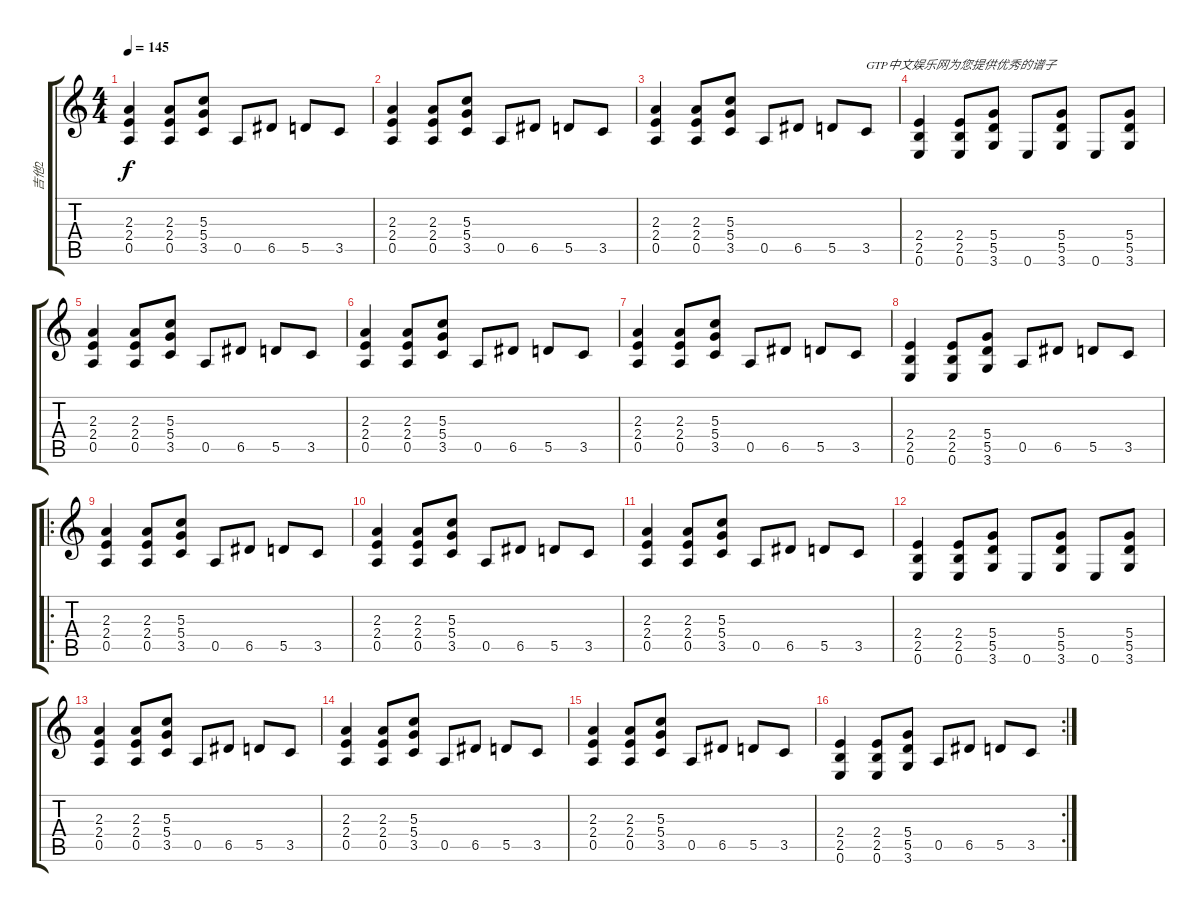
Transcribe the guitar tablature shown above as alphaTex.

\track ("吉他2" "吉他2") {instrument distortionguitar}
\staff {score tabs}
\tuning (E4 B3 G3 D3 A2 E2) {hide}
\ts (4 4)
\tempo 145
\clef g2
\ks c
(2.3 2.4 0.5).4{dy f instrument distortionguitar} (2.3 2.4 0.5).8 (5.3 5.4 3.5).8 0.5.8 6.5.8 5.5.8 3.5.8 |
(2.3 2.4 0.5).4 (2.3 2.4 0.5).8 (5.3 5.4 3.5).8 0.5.8 6.5.8 5.5.8 3.5.8 |
(2.3 2.4 0.5).4 (2.3 2.4 0.5).8 (5.3 5.4 3.5).8 0.5.8 6.5.8 5.5.8 3.5.8{txt "GTP中文娱乐网为您提供优秀的谱子"} |
(2.4 2.5 0.6).4 (2.4 2.5 0.6).8 (5.4 5.5 3.6).8 0.6.8 (5.4 5.5 3.6).8 0.6.8 (5.4 5.5 3.6).8 |
(2.3 2.4 0.5).4 (2.3 2.4 0.5).8 (5.3 5.4 3.5).8 0.5.8 6.5.8 5.5.8 3.5.8 |
(2.3 2.4 0.5).4 (2.3 2.4 0.5).8 (5.3 5.4 3.5).8 0.5.8 6.5.8 5.5.8 3.5.8 |
(2.3 2.4 0.5).4 (2.3 2.4 0.5).8 (5.3 5.4 3.5).8 0.5.8 6.5.8 5.5.8 3.5.8 |
(2.4 2.5 0.6).4 (2.4 2.5 0.6).8 (5.4 5.5 3.6).8 0.5.8 6.5.8 5.5.8 3.5.8 |
\ro
(2.3 2.4 0.5).4 (2.3 2.4 0.5).8 (5.3 5.4 3.5).8 0.5.8 6.5.8 5.5.8 3.5.8 |
(2.3 2.4 0.5).4 (2.3 2.4 0.5).8 (5.3 5.4 3.5).8 0.5.8 6.5.8 5.5.8 3.5.8 |
(2.3 2.4 0.5).4 (2.3 2.4 0.5).8 (5.3 5.4 3.5).8 0.5.8 6.5.8 5.5.8 3.5.8 |
(2.4 2.5 0.6).4 (2.4 2.5 0.6).8 (5.4 5.5 3.6).8 0.6.8 (5.4 5.5 3.6).8 0.6.8 (5.4 5.5 3.6).8 |
(2.3 2.4 0.5).4 (2.3 2.4 0.5).8 (5.3 5.4 3.5).8 0.5.8 6.5.8 5.5.8 3.5.8 |
(2.3 2.4 0.5).4 (2.3 2.4 0.5).8 (5.3 5.4 3.5).8 0.5.8 6.5.8 5.5.8 3.5.8 |
(2.3 2.4 0.5).4 (2.3 2.4 0.5).8 (5.3 5.4 3.5).8 0.5.8 6.5.8 5.5.8 3.5.8 |
\rc 2
(2.4 2.5 0.6).4 (2.4 2.5 0.6).8 (5.4 5.5 3.6).8 0.5.8 6.5.8 5.5.8 3.5.8
